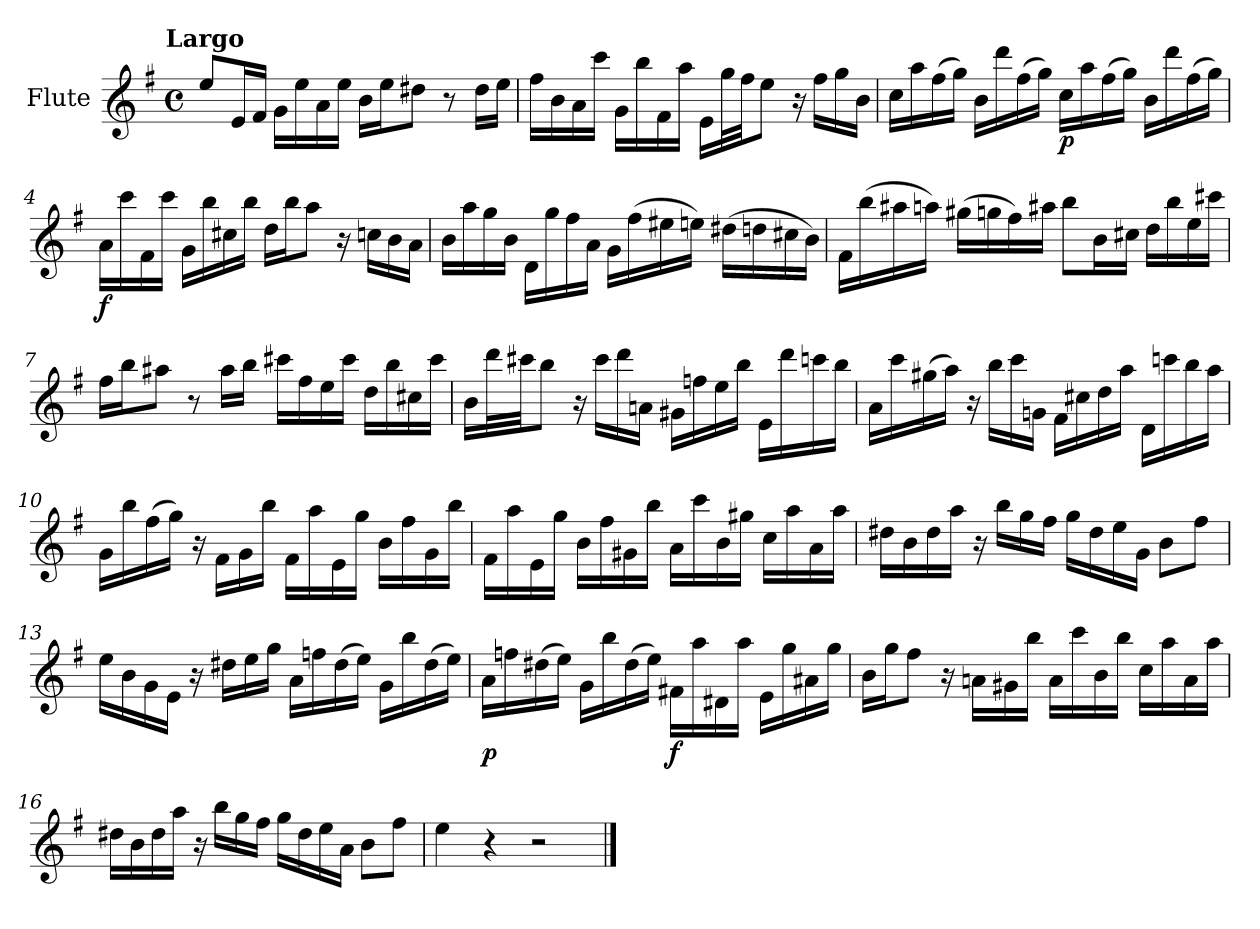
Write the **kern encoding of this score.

**kern	**dynam
*part1	*part1
*staff1	*staff1
*I"Flute	*
*I'Fl	*
*clefG2	*
*k[f#]	*
*e:	*
!!LO:TX:omd:t=Largo
*M4/4	*
*met(c)	*
*MM46	*
=1	=1
8eeL	.
16eL	.
16f#JJ	.
16gLL	.
16ee	.
16a	.
16eeJJ	.
16bLL	.
16eeJ	.
8dd#XJ	.
8r	.
16dd#LL	.
16eeJJ	.
=2	=2
16ff#LL	.
16b	.
16a	.
16cccJJ	.
16gLL	.
16bb	.
16f#	.
16aaJJ	.
16eLL	.
32ggL	.
32ff#JJ	.
8eeJ	.
16r	.
16ff#LL	.
16gg	.
16bJJ	.
=3	=3
16ccLL	.
16aa	.
(16ff#	.
16ggJJ)	.
16bLL	.
16ddd	.
(16ff#	.
16ggJJ)	.
16ccLL	p
16aa	.
(16ff#	.
16ggJJ)	.
16bLL	.
16ddd	.
(16ff#	.
16ggJJ)	.
=4	=4
16aLL	f
16ccc	.
16f#	.
16cccJJ	.
16gLL	.
16bb	.
16cc#X	.
16bbJJ	.
16ddLL	.
16bbJ	.
8aaJ	.
16r	.
16ccnLL	.
16b	.
16aJJ	.
=5	=5
16bLL	.
16aa	.
16gg	.
16bJJ	.
16dLL	.
16gg	.
16ff#	.
16aJJ	.
16gLL	.
(16ff#	.
16ee#X	.
16eenJJ)	.
(16dd#XLL	.
16ddn	.
16cc#X	.
16bJJ)	.
=6	=6
16f#LL	.
(16bb	.
16aa#X	.
16aanJJ)	.
(16gg#XLL	.
16ggn	.
16ff#)	.
16aa#XJJ	.
8bbL	.
16bL	.
16cc#XJJ	.
16ddLL	.
16bb	.
16ee	.
16ccc#XJJ	.
=7	=7
16ff#LL	.
16bbJ	.
8aa#XJ	.
8r	.
16aa#LL	.
16bbJJ	.
16ccc#XLL	.
16ff#	.
16ee	.
16ccc#JJ	.
16ddLL	.
16bb	.
16cc#X	.
16ccc#JJ	.
=8	=8
16bLL	.
32dddL	.
32ccc#XJJ	.
8bbJ	.
16r	.
16ccc#LL	.
16ddd	.
16anJJ	.
16g#XLL	.
16ffn	.
16ee	.
16bbJJ	.
16eLL	.
16ddd	.
16cccn	.
16bbJJ	.
=9	=9
16aLL	.
16ccc	.
(16gg#X	.
16aaJJ)	.
16r	.
16bbLL	.
16ccc	.
16gnJJ	.
16f#LL	.
16cc#X	.
16dd	.
16aaJJ	.
16dLL	.
16cccn	.
16bb	.
16aaJJ	.
=10	=10
16gLL	.
16bb	.
(16ff#	.
16ggJJ)	.
16r	.
16f#LL	.
16g	.
16bbJJ	.
16f#LL	.
16aa	.
16e	.
16ggJJ	.
16bLL	.
16ff#	.
16g	.
16bbJJ	.
=11	=11
16f#LL	.
16aa	.
16e	.
16ggJJ	.
16bLL	.
16ff#	.
16g#X	.
16bbJJ	.
16aLL	.
16ccc	.
16b	.
16gg#XJJ	.
16ccLL	.
16aa	.
16a	.
16aaJJ	.
=12	=12
16dd#XLL	.
16b	.
16dd#	.
16aaJJ	.
16r	.
16bbLL	.
16gg	.
16ff#JJ	.
16ggLL	.
16dd#	.
16ee	.
16gJJ	.
8bL	.
8ff#J	.
=13	=13
16ee\LL	.
16b	.
16g	.
16eJJ	.
16r	.
16dd#XLL	.
16ee	.
16ggJJ	.
16aLL	.
16ffn	.
(16dd#	.
16eeJJ)	.
16gLL	.
16bb	.
(16dd#	.
16eeJJ)	.
=14	=14
16aLL	p
16ffn	.
(16dd#X	.
16eeJJ)	.
16gLL	.
16bb	.
(16dd#	.
16eeJJ)	.
16f#XLL	f
16aa	.
16d#X	.
16aaJJ	.
16eLL	.
16gg	.
16a#X	.
16ggJJ	.
=15	=15
16bLL	.
16ggJ	.
8ff#J	.
16r	.
16anLL	.
16g#X	.
16bbJJ	.
16aLL	.
16ccc	.
16b	.
16bbJJ	.
16ccLL	.
16aa	.
16a	.
16aaJJ	.
=16	=16
16dd#XLL	.
16b	.
16dd#	.
16aaJJ	.
16r	.
16bbLL	.
16gg	.
16ff#JJ	.
16ggLL	.
16dd#	.
16ee	.
16aJJ	.
8bL	.
8ff#J	.
=17	=17
4ee	.
4r	.
2r	.
==	==
*-	*-
